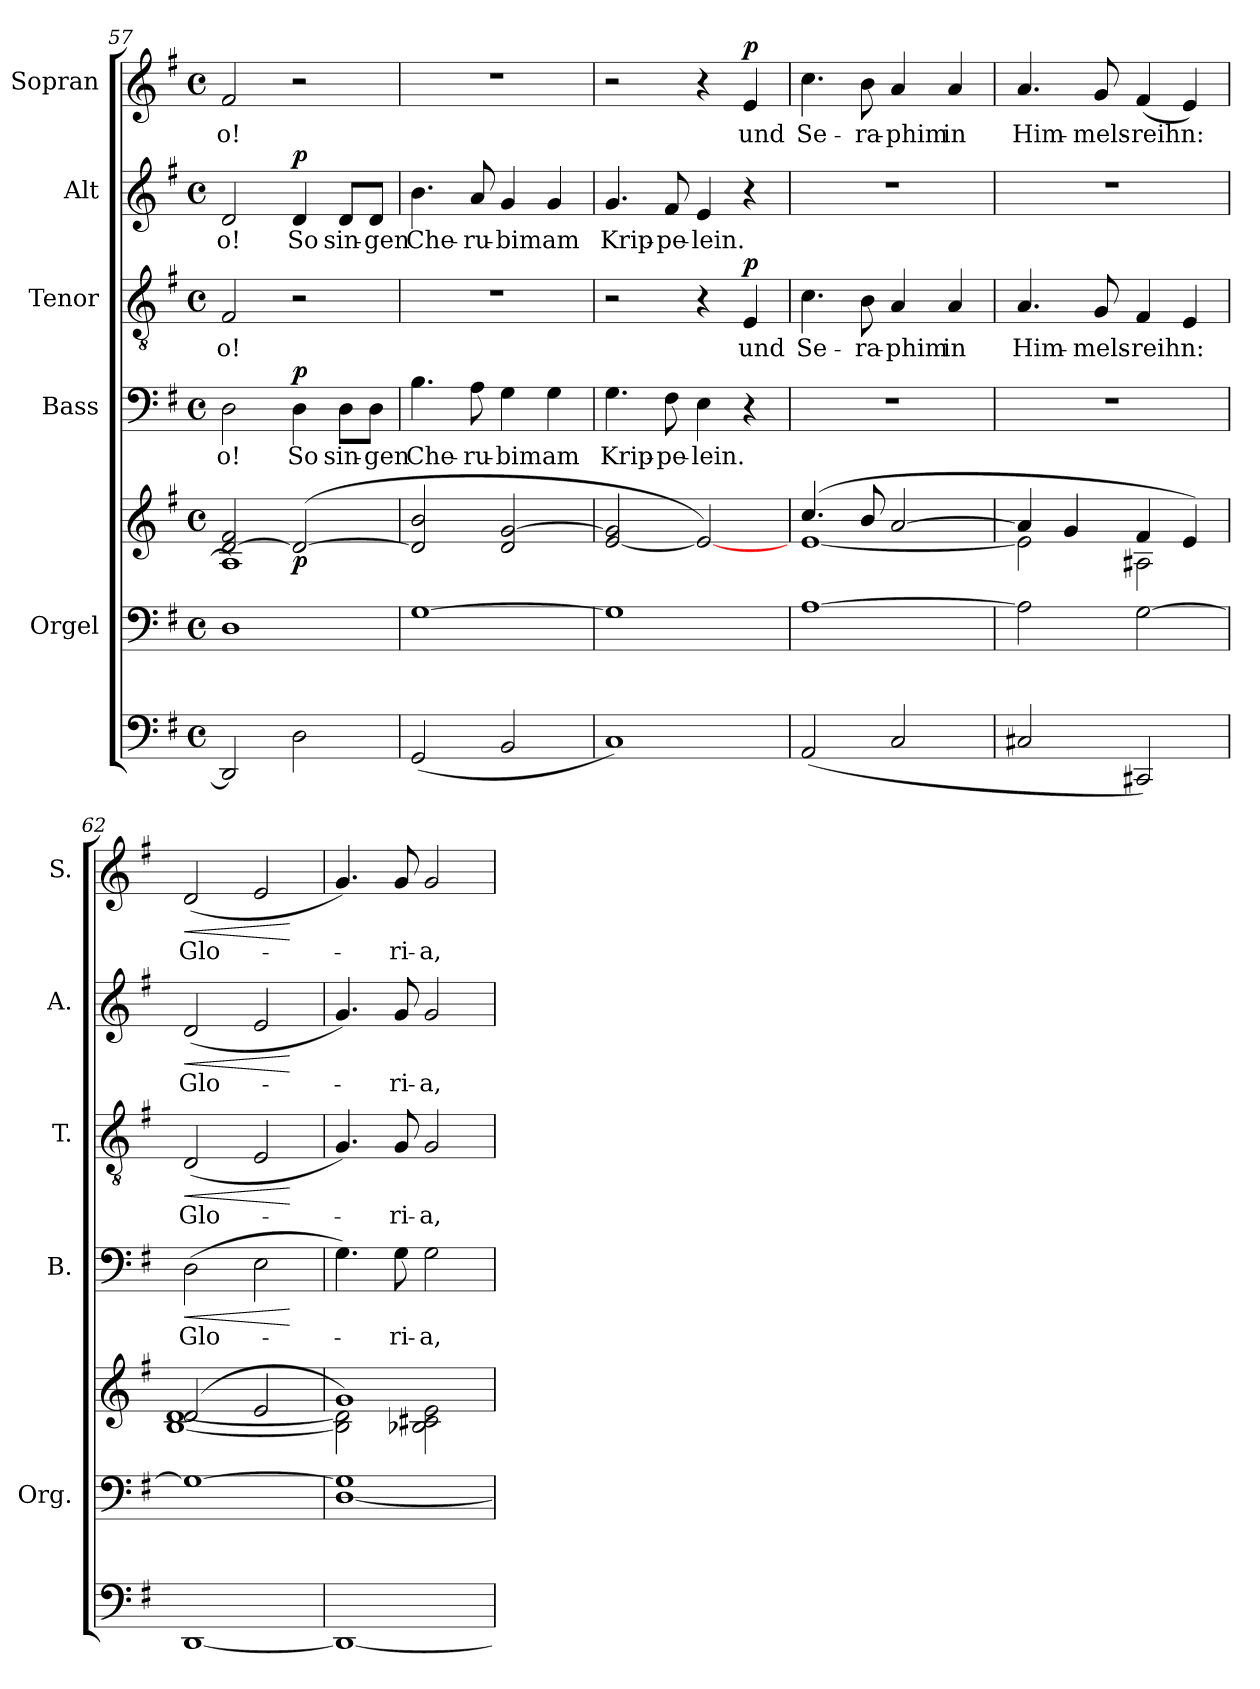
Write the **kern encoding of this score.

**kern	**kern	**kern	**dynam	**kern	**text	**dynam	**kern	**text	**dynam	**kern	**text	**dynam	**kern	**text	**dynam
*part6	*part5	*part5	*part5	*part4	*part4	*part4	*part3	*part3	*part3	*part2	*part2	*part2	*part1	*part1	*part1
*staff7	*staff6	*staff5	*staff5/6	*staff4	*staff4	*staff4	*staff3	*staff3	*staff3	*staff2	*staff2	*staff2	*staff1	*staff1	*staff1
*	*I"Orgel	*	*	*I"Bass	*	*	*I"Tenor	*	*	*I"Alt	*	*	*I"Sopran	*	*
*	*I'Org.	*	*	*I'B.	*	*	*I'T.	*	*	*I'A.	*	*	*I'S.	*	*
*clefF4	*clefF4	*clefG2	*	*clefF4	*	*	*clefGv2	*	*	*clefG2	*	*	*clefG2	*	*
*k[f#]	*k[f#]	*k[f#]	*	*k[f#]	*	*	*k[f#]	*	*	*k[f#]	*	*	*k[f#]	*	*
*G:	*G:	*G:	*	*G:	*	*	*G:	*	*	*G:	*	*	*G:	*	*
*M4/4	*M4/4	*M4/4	*	*M4/4	*	*	*M4/4	*	*	*M4/4	*	*	*M4/4	*	*
*met(c)	*met(c)	*met(c)	*	*met(c)	*	*	*met(c)	*	*	*met(c)	*	*	*met(c)	*	*
=57	=57	=57	=57	=57	=57	=57	=57	=57	=57	=57	=57	=57	=57	=57	=57
*	*	*^	*	*	*	*	*	*	*	*	*	*	*	*	*
!	!	!	!	!	!	!LO:LY:b	!	!	!LO:LY:b	!	!	!LO:LY:b	!	!	!LO:LY:b	!
2DD/]	1D	[<2d/ 2f#/	1A]	.	2D\	-o!	.	2F#/	-o!	.	2d/	-o!	.	2f#/	-o!	.
!	!	!	!	!LO:DY:b	!	!LO:LY:b	!LO:DY:a	!	!	!	!	!LO:LY:b	!LO:DY:a	!	!	!
2D\	.	(2d/_	.	p	4D\	So	p	2r	.	.	4d/	So	p	2r	.	.
!	!	!	!	!	!	!LO:LY:b	!	!	!	!	!	!LO:LY:b	!	!	!	!
.	.	.	.	.	8D\L	sin-	.	.	.	.	8d/L	sin-	.	.	.	.
!	!	!	!	!	!	!LO:LY:b	!	!	!	!	!	!LO:LY:b	!	!	!	!
.	.	.	.	.	8D\J	-gen	.	.	.	.	8d/J	-gen	.	.	.	.
*	*	*v	*v	*	*	*	*	*	*	*	*	*	*	*	*	*
!!LO:PB:g=z
=58	=58	=58	=58	=58	=58	=58	=58	=58	=58	=58	=58	=58	=58	=58	=58
!	!	!	!	!	!LO:LY:b	!	!	!	!	!	!LO:LY:b	!	!	!	!
(<2GG/	[1G	2d/] 2b/	.	4.B\	Che-	.	1r	.	.	4.b\	Che-	.	1r	.	.
!	!	!	!	!	!LO:LY:b	!	!	!	!	!	!LO:LY:b	!	!	!	!
.	.	.	.	8A\	-ru-	.	.	.	.	8a/	-ru-	.	.	.	.
!	!	!	!	!	!LO:LY:b	!	!	!	!	!	!LO:LY:b	!	!	!	!
2BB/	.	2d/ [>2g/	.	4G\	-bim	.	.	.	.	4g/	-bim	.	.	.	.
!	!	!	!	!	!LO:LY:b	!	!	!	!	!	!LO:LY:b	!	!	!	!
.	.	.	.	4G\	am	.	.	.	.	4g/	am	.	.	.	.
=59	=59	=59	=59	=59	=59	=59	=59	=59	=59	=59	=59	=59	=59	=59	=59
!	!	!	!	!	!LO:LY:b	!	!	!	!	!	!LO:LY:b	!	!	!	!
1C)	1G]	[2e/ 2g/]	.	4.G\	Krip-	.	2r	.	.	4.g/	Krip-	.	2r	.	.
!	!	!	!	!	!LO:LY:b	!	!	!	!	!	!LO:LY:b	!	!	!	!
.	.	.	.	8F#\	-pe-	.	.	.	.	8f#/	-pe-	.	.	.	.
!	!	!	!	!	!LO:LY:b	!	!	!	!	!	!LO:LY:b	!	!	!	!
.	.	2e/_)	.	4E\	-lein.	.	4r	.	.	4e/	-lein.	.	4r	.	.
!	!	!	!	!	!	!	!	!LO:LY:b	!LO:DY:a	!	!	!	!	!LO:LY:b	!LO:DY:a
.	.	.	.	4r	.	.	4E/	und	p	4r	.	.	4e/	und	p
=60	=60	=60	=60	=60	=60	=60	=60	=60	=60	=60	=60	=60	=60	=60	=60
*	*	*^	*	*	*	*	*	*	*	*	*	*	*	*	*
!	!	!	!	!	!	!	!	!	!LO:LY:b	!	!	!	!	!	!LO:LY:b	!
(<2AA/	[1A	(4.cc/	[<1e	.	1r	.	.	4.c\	Se-	.	1r	.	.	4.cc\	Se-	.
!	!	!	!	!	!	!	!	!	!LO:LY:b	!	!	!	!	!	!LO:LY:b	!
.	.	8b/	.	.	.	.	.	8B\	-ra-	.	.	.	.	8b\	-ra-	.
!	!	!	!	!	!	!	!	!	!LO:LY:b	!	!	!	!	!	!LO:LY:b	!
2C/	.	[>2a/	.	.	.	.	.	4A/	-phim	.	.	.	.	4a/	-phim	.
!	!	!	!	!	!	!	!	!	!LO:LY:b	!	!	!	!	!	!LO:LY:b	!
.	.	.	.	.	.	.	.	4A/	in	.	.	.	.	4a/	in	.
=61	=61	=61	=61	=61	=61	=61	=61	=61	=61	=61	=61	=61	=61	=61	=61	=61
!	!	!	!	!	!	!	!	!	!LO:LY:b	!	!	!	!	!	!LO:LY:b	!
2C#X/	2A\]	4a/]	2e\]	.	1r	.	.	4.A/	Him-	.	1r	.	.	4.a/	Him-	.
.	.	4g/	.	.	.	.	.	.	.	.	.	.	.	.	.	.
!	!	!	!	!	!	!	!	!	!LO:LY:b	!	!	!	!	!	!LO:LY:b	!
.	.	.	.	.	.	.	.	8G/	-mels-	.	.	.	.	8g/	-mels-	.
!	!	!	!	!	!	!	!	!	!LO:LY:b	!	!	!	!	!	!LO:LY:b	!
2CC#X/)	[2G\	4f#/	2A#X\	.	.	.	.	4F#/	-reihn:	.	.	.	.	(<4f#/	-reihn:	.
.	.	4e/)	.	.	.	.	.	4E/	.	.	.	.	.	4e/)	.	.
=62	=62	=62	=62	=62	=62	=62	=62	=62	=62	=62	=62	=62	=62	=62	=62	=62
!	!	!	!	!	!	!LO:LY:b	!LO:HP:b	!	!LO:LY:b	!LO:HP:b	!	!LO:LY:b	!LO:HP:b	!	!LO:LY:b	!LO:HP:b
[1DD	1G_	(2d/	[<1B [<1d	.	(>2D\	Glo-	<	(<2D/	Glo-	<	(<2d/	Glo-	<	(<2d/	Glo-	<
.	.	2e/	.	.	2E\	.	.	2E/	.	.	2e/	.	.	2e/	.	.
*	*	*v	*v	*	*	*	*	*	*	*	*	*	*	*	*	*
.	.	.	.	.	.	[	.	.	[	.	.	[	.	.	[
!!LO:PB:g=z
=63	=63	=63	=63	=63	=63	=63	=63	=63	=63	=63	=63	=63	=63	=63	=63
*	*	*^	*	*	*	*	*	*	*	*	*	*	*	*	*
1DD_	[<1D 1G]	1g)	2B\] 2d\]	.	4.G\)	.	.	4.G/)	.	.	4.g/)	.	.	4.g/)	.	.
!	!	!	!	!	!	!LO:LY:b	!	!	!LO:LY:b	!	!	!LO:LY:b	!	!	!LO:LY:b	!
.	.	.	.	.	8G\	-ri-	.	8G/	-ri-	.	8g/	-ri-	.	8g/	-ri-	.
!	!	!	!	!	!	!LO:LY:b	!	!	!LO:LY:b	!	!	!LO:LY:b	!	!	!LO:LY:b	!
.	.	.	2B-X\ 2c#X\ 2e\	.	2G\	-a,	.	2G/	-a,	.	2g/	-a,	.	2g/	-a,	.
*	*	*v	*v	*	*	*	*	*	*	*	*	*	*	*	*	*
=	=	=	=	=	=	=	=	=	=	=	=	=	=	=	=
*-	*-	*-	*-	*-	*-	*-	*-	*-	*-	*-	*-	*-	*-	*-	*-
